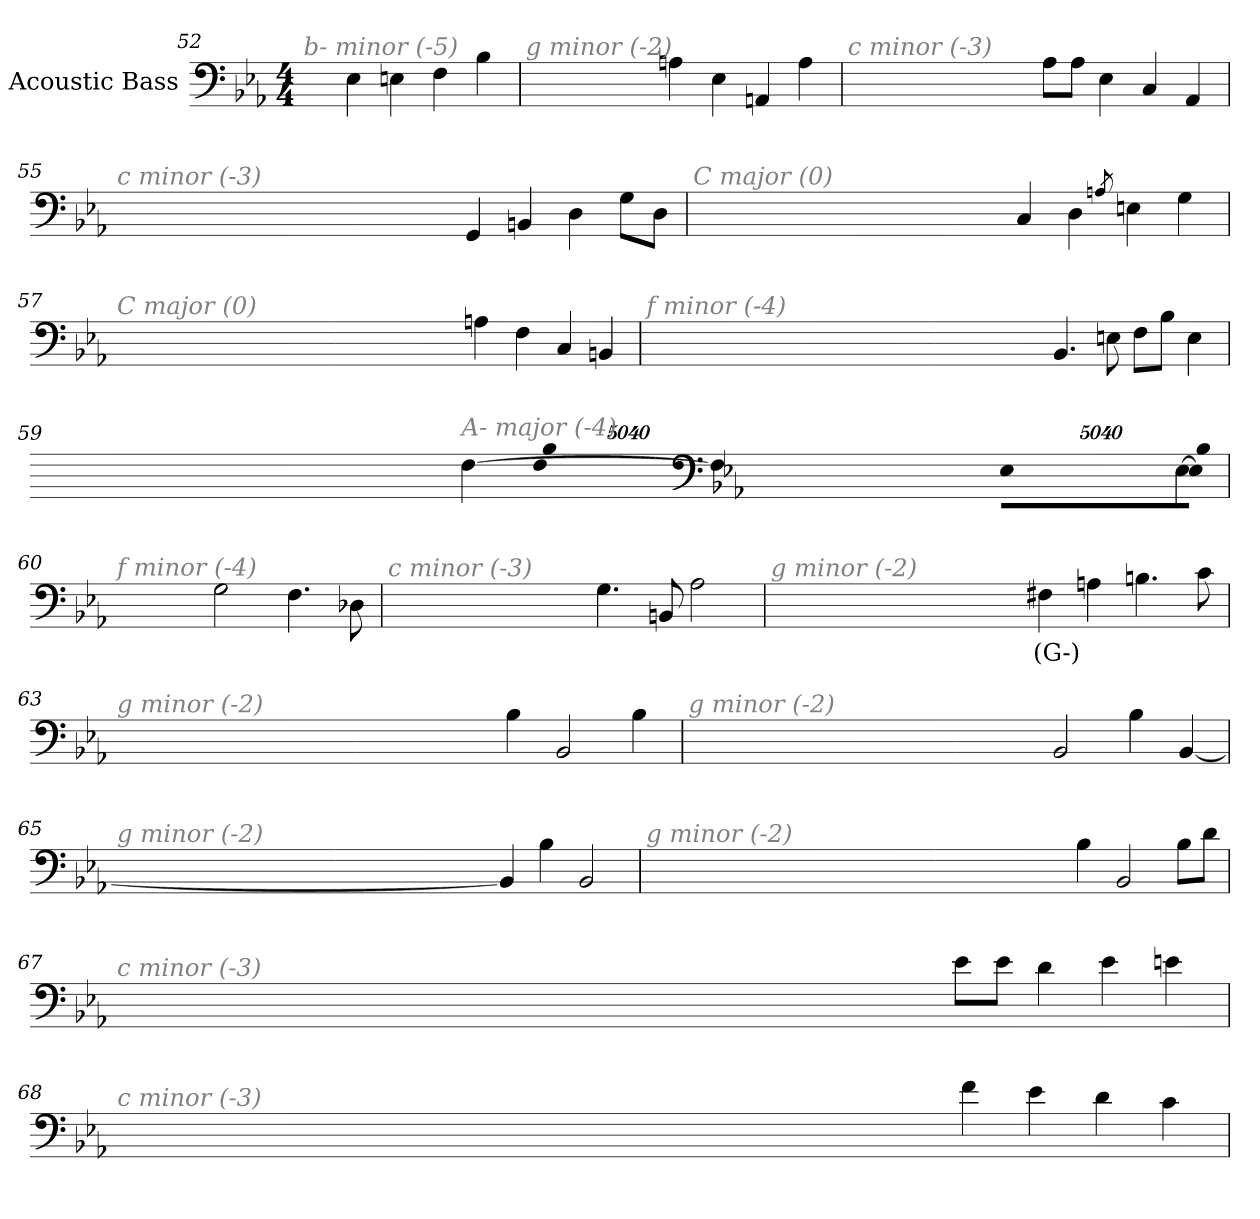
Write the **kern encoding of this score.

**kern	**text
*part1	*part1
*staff1	*staff1
*I"Acoustic Bass	*
*clefF4	*
*ITrd7c12	*
*k[b-e-a-]	*
*E-:	*
*M4/4	*
=52	=52
!LO:TX:i:color=#808080:t=b- minor (-5)	!
4EE-	.
4EEn	.
4FF	.
4BB-	.
=53	=53
!LO:TX:i:color=#808080:t=g minor (-2)	!
4AAn	.
4EE-	.
4AAAn	.
4AA	.
=54	=54
!LO:TX:i:color=#808080:t=c minor (-3)	!
8AA-L	.
8AA-J	.
4EE-	.
4CC	.
4AAA-	.
=55	=55
!LO:TX:i:color=#808080:t=c minor (-3)	!
4GGG	.
4BBBn	.
4DD	.
8GGL	.
8DDJ	.
=56	=56
!LO:TX:i:color=#808080:t=C major (0)	!
4CC	.
4DD	.
8qAAn	.
4EEn	.
4GG	.
=57	=57
!LO:TX:i:color=#808080:t=C major (0)	!
4AAn	.
4FF	.
4CC	.
4BBBn	.
=58	=58
!LO:TX:i:color=#808080:t=f minor (-4)	!
4.BBB-	.
8EEn	.
8FFL	.
8BB-J	.
4EE	.
=59	=59
!LO:TX:i:color=#808080:t=A- major (-4)	!
[4EE-	.
!LO:N:vis=8	!
40320%3347EE-L]	.
!LO:N:vis=8	!
40320%3347BB-	.
!LO:N:vis=8	!
40320%3347EE-J	.
[4FF	.
!LO:N:vis=8	!
40320%3347FFL]	.
!LO:N:vis=8	!
40320%3347BB-	.
!LO:N:vis=8	!
40320%3347FFJ	.
=60	=60
!LO:TX:i:color=#808080:t=f minor (-4)	!
2GG	.
4.FF	.
8DD-X	.
=61	=61
!LO:TX:i:color=#808080:t=c minor (-3)	!
4.GG	.
8BBBn	.
2AA-	.
=62	=62
!LO:TX:i:color=#808080:t=g minor (-2)	!
4FF#Xi	(G-)
4AAn	.
4.BBn	.
8C	.
=63	=63
!LO:TX:i:color=#808080:t=g minor (-2)	!
4BB-	.
2BBB-	.
4BB-	.
=64	=64
!LO:TX:i:color=#808080:t=g minor (-2)	!
2BBB-	.
4BB-	.
[4BBB-	.
=65	=65
!LO:TX:i:color=#808080:t=g minor (-2)	!
4BBB-]	.
4BB-	.
2BBB-	.
=66	=66
!LO:TX:i:color=#808080:t=g minor (-2)	!
4BB-	.
2BBB-	.
8BB-L	.
8DJ	.
=67	=67
!LO:TX:i:color=#808080:t=c minor (-3)	!
8E-L	.
8E-J	.
4D	.
4E-	.
4En	.
=68	=68
!LO:TX:i:color=#808080:t=c minor (-3)	!
4F	.
4E-	.
4D	.
4C	.
=	=
*-	*-
